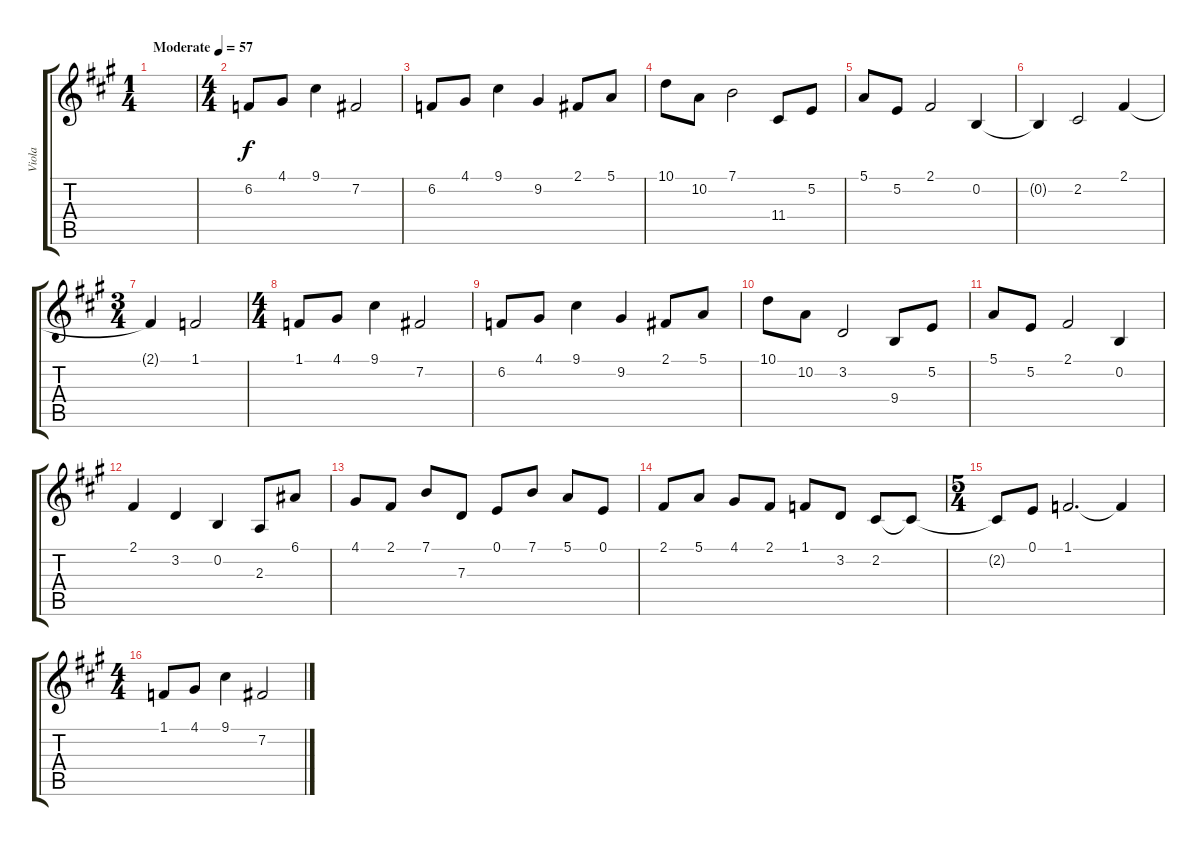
\track ("Viola" "Viola") {instrument acousticgrandpiano}
\staff {score tabs}
\tuning (E4 B3 G3 D3 A2 E2) {hide}
\ts (1 4)
\tempo (57 "Moderate")
\clef g2
\ks a
|
\ts (4 4)
6.2.8 4.1.8 9.1.4 7.2.2 |
6.2.8 4.1.8 9.1.4 9.2.4 2.1.8 5.1.8 |
10.1.8 10.2.8 7.1.2 11.4.8 5.2.8 |
5.1.8 5.2.8 2.1.2 0.2.4 |
0.2{t}.4 2.2.2 2.1.4 |
\ts (3 4)
2.1{t}.4 1.1.2 |
\ts (4 4)
1.1.8 4.1.8 9.1.4 7.2.2 |
6.2.8 4.1.8 9.1.4 9.2.4 2.1.8 5.1.8 |
10.1.8 10.2.8 3.2.2 9.4.8 5.2.8 |
5.1.8 5.2.8 2.1.2 0.2.4 |
2.1.4 3.2.4 0.2.4 2.3.8 6.1.8 |
4.1.8 2.1.8 7.1.8 7.3.8 0.1.8 7.1.8 5.1.8 0.1.8 |
2.1.8 5.1.8 4.1.8 2.1.8 1.1.8 3.2.8 2.2.8 2.2{t}.8 |
\ts (5 4)
2.2{t}.8 0.1.8 1.1.2{d} 1.1{t}.4 |
\ts (4 4)
1.1.8 4.1.8 9.1.4 7.2.2
